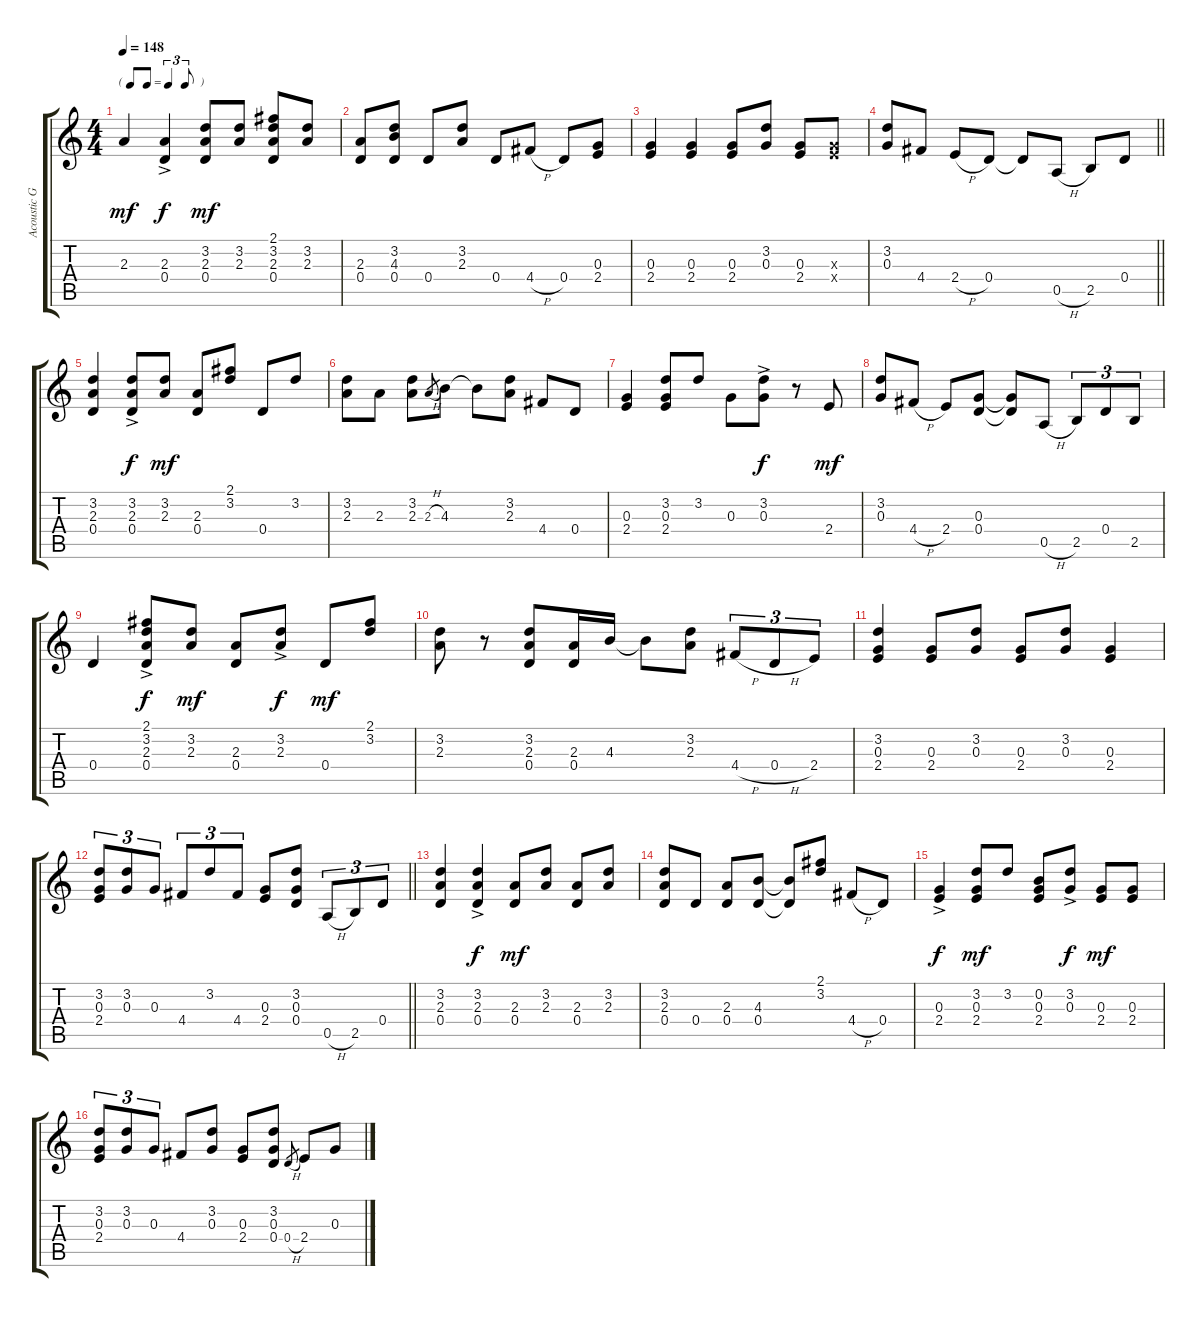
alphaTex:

\track ("Acoustic Guitar" "Acoustic G") {instrument acousticguitarsteel}
\staff {score tabs}
\tuning (E4 B3 G3 D3 A2 E2) {hide}
\ts (4 4)
\tf triplet8th
\tempo 148
\clef g2
\ks c
2.3.4{dy mf} (2.3{ac} 0.4{ac}).4{dy f} (3.2 2.3 0.4).8{dy mf} (3.2 2.3).8 (2.1 3.2 2.3 0.4).8 (3.2 2.3).8 |
(2.3 0.4).8 (3.2 4.3 0.4).8 0.4.8 (3.2 2.3).8 0.4.8 4.4{h}.8 0.4.8 (0.3 2.4).8 |
(0.3 2.4).4 (0.3 2.4).4 (0.3 2.4).8 (3.2 0.3).8 (0.3 2.4).8 (0.3{x} 2.4{x}).8 |
\barLineRight lightlight
(3.2 0.3).8 4.4.8 2.4{h}.8 0.4.8 0.4{t}.8 0.5{h}.8 2.5.8 0.4.8 |
(3.2 2.3 0.4).4 (3.2{ac} 2.3{ac} 0.4{ac}).8{dy f} (3.2 2.3).8{dy mf} (2.3 0.4).8 (2.1 3.2).8 0.4.8 3.2.8 |
(3.2 2.3).8 2.3.8 (3.2 2.3).8 2.3{h}.8{gr} 4.3.8 4.3{t}.8 (3.2 2.3).8 4.4.8 0.4.8 |
(0.3 2.4).4 (3.2 0.3 2.4).8 3.2.8 0.3.8 (3.2{ac} 0.3{ac}).8{dy f} r.8 2.4.8{dy mf} |
(3.2 0.3).8 4.4{h}.8 2.4.8 (0.3 0.4).8 (0.3{t} 0.4{t}).8 0.5{h}.8 2.5.8{tu (3 2)} 0.4.8{tu (3 2)} 2.5.8{tu (3 2)} |
0.4.4 (2.1{ac} 3.2{ac} 2.3{ac} 0.4{ac}).8{dy f} (3.2 2.3).8{dy mf} (2.3 0.4).8 (3.2{ac} 2.3{ac}).8{dy f} 0.4.8{dy mf} (2.1 3.2).8 |
(3.2 2.3).8 r.8 (3.2 2.3 0.4).8 (2.3 0.4).16 4.3.16 4.3{t}.8 (3.2 2.3).8 4.4{h}.8{tu (3 2)} 0.4{h}.8{tu (3 2)} 2.4.8{tu (3 2)} |
(3.2 0.3 2.4).4 (0.3 2.4).8 (3.2 0.3).8 (0.3 2.4).8 (3.2 0.3).8 (0.3 2.4).4 |
\barLineRight lightlight
(3.2 0.3 2.4).8{tu (3 2)} (3.2 0.3).8{tu (3 2)} 0.3.8{tu (3 2)} 4.4.8{tu (3 2)} 3.2.8{tu (3 2)} 4.4.8{tu (3 2)} (0.3 2.4).8 (3.2 0.3 0.4).8 0.5{h}.8{tu (3 2)} 2.5.8{tu (3 2)} 0.4.8{tu (3 2)} |
(3.2 2.3 0.4).4 (3.2{ac} 2.3{ac} 0.4{ac}).4{dy f} (2.3 0.4).8{dy mf} (3.2 2.3).8 (2.3 0.4).8 (3.2 2.3).8 |
(3.2 2.3 0.4).8 0.4.8 (2.3 0.4).8 (4.3 0.4).8 (4.3{t} 0.4{t}).8 (2.1 3.2).8 4.4{h}.8 0.4.8 |
(0.3{ac} 2.4{ac}).4{dy f} (3.2 0.3 2.4).8{dy mf} 3.2.8 (0.2 0.3 2.4).8 (3.2{ac} 0.3{ac}).8{dy f} (0.3 2.4).8{dy mf} (0.3 2.4).8 |
(3.2 0.3 2.4).8{tu (3 2)} (3.2 0.3).8{tu (3 2)} 0.3.8{tu (3 2)} 4.4.8 (3.2 0.3).8 (0.3 2.4).8 (3.2 0.3 0.4).8 0.4{h}.8{gr} 2.4.8 0.3.8
